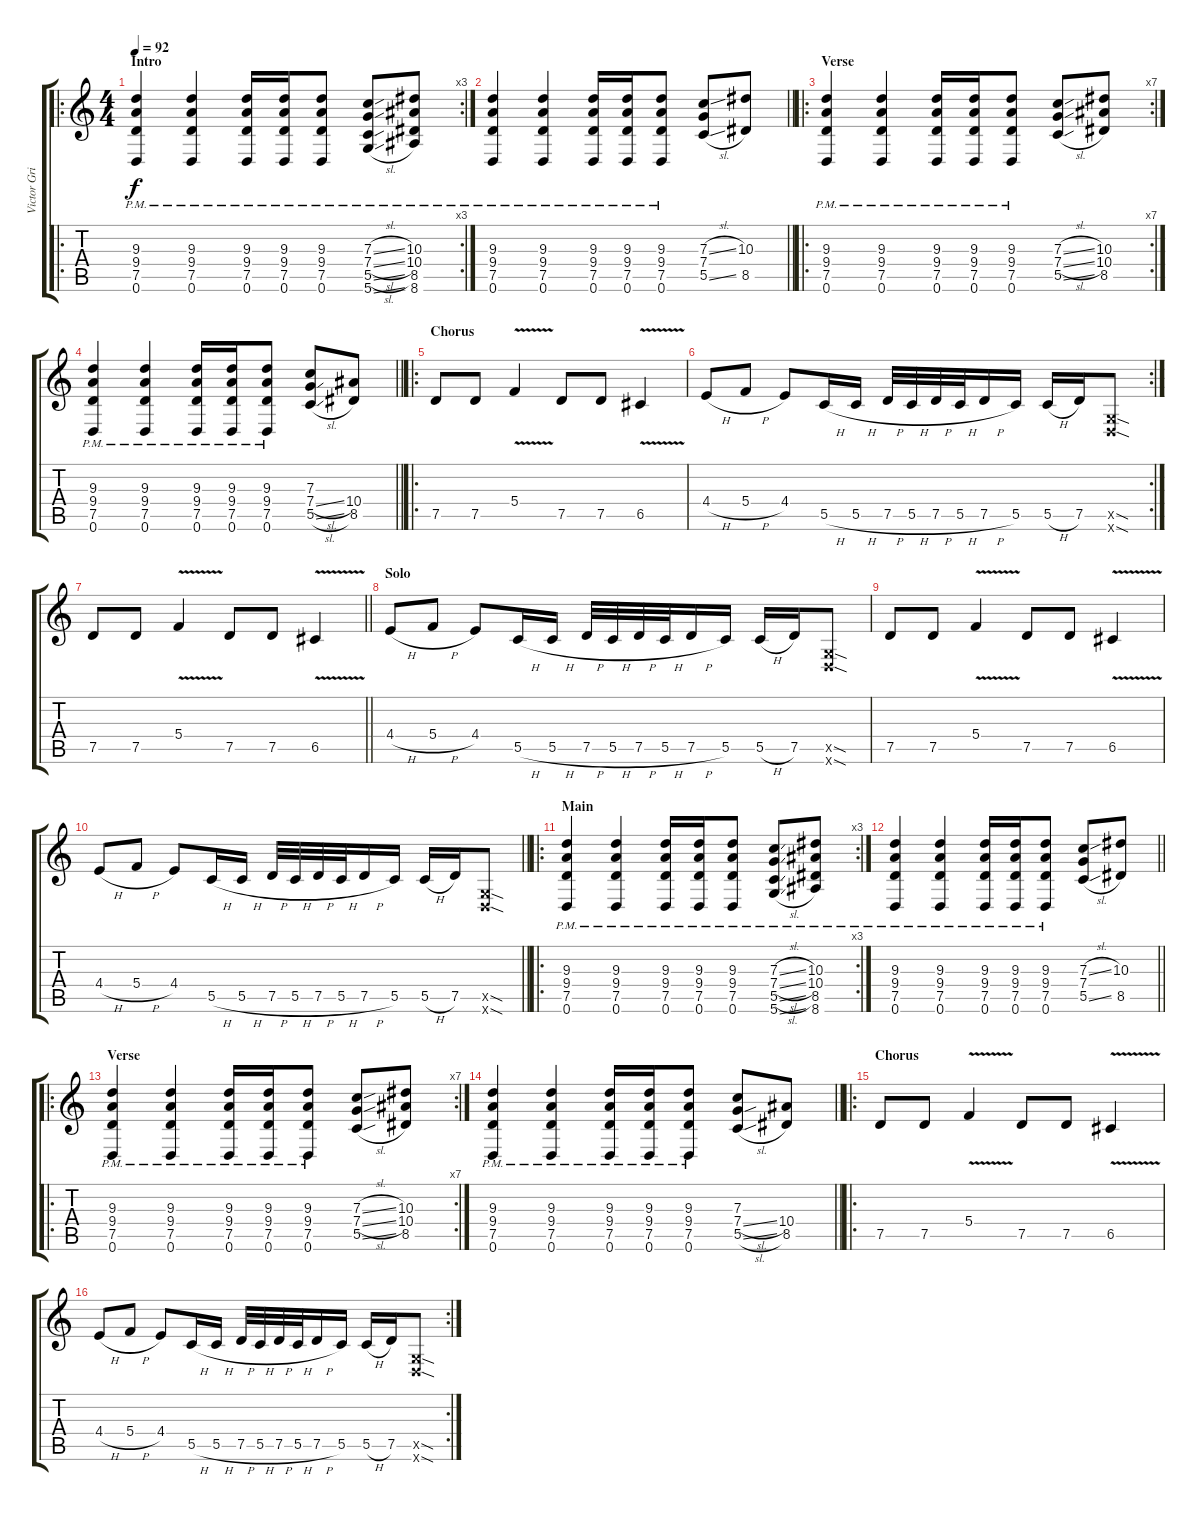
\track ("Victor Griffin" "Victor Gri") {instrument overdrivenguitar}
\staff {score tabs}
\tuning (D4 A3 F3 C3 G2 D2) {hide}
\ro
\rc 3
\ts (4 4)
\section ("" "Intro")
\tempo 92
\clef g2
\ks c
(9.3 9.4 7.5 0.6{pm}).4{dy f instrument overdrivenguitar} (9.3 9.4 7.5 0.6{pm}).4 (9.3 9.4 7.5 0.6{pm}).16 (9.3 9.4 7.5 0.6{pm}).16 (9.3 9.4 7.5 0.6{pm}).8 (7.3{sl} 7.4{sl} 5.5{sl} 5.6{sl pm}).8 (10.3 10.4 8.5 8.6{pm}).8 |
\barLineRight lightlight
(9.3 9.4 7.5 0.6{pm}).4 (9.3 9.4 7.5 0.6{pm}).4 (9.3 9.4 7.5 0.6{pm}).16 (9.3 9.4 7.5 0.6{pm}).16 (9.3 9.4 7.5 0.6{pm}).8 (7.3{sl} 7.4 5.5{sl}).8 (10.3 8.5).8 |
\ro
\rc 7
\section ("" "Verse")
(9.3 9.4 7.5 0.6{pm}).4 (9.3 9.4 7.5 0.6{pm}).4 (9.3 9.4 7.5 0.6{pm}).16 (9.3 9.4 7.5 0.6{pm}).16 (9.3 9.4 7.5 0.6{pm}).8 (7.3{sl} 7.4{sl} 5.5{sl}).8 (10.3 10.4 8.5).8 |
\barLineRight lightlight
(9.3 9.4 7.5 0.6{pm}).4 (9.3 9.4 7.5 0.6{pm}).4 (9.3 9.4 7.5 0.6{pm}).16 (9.3 9.4 7.5 0.6{pm}).16 (9.3 9.4 7.5 0.6{pm}).8 (7.3 7.4{sl} 5.5{sl}).8 (10.4 8.5).8 |
\ro
\section ("" "Chorus")
7.5.8 7.5.8 5.4{v}.4 7.5.8 7.5.8 6.5{v}.4 |
\rc 2
4.4{h}.8 5.4{h}.8 4.4.8 5.5{h}.16 5.5{h}.16 7.5{h}.32 5.5{h}.32 7.5{h}.32 5.5{h}.32 7.5{h}.16 5.5.16 5.5{h}.16 7.5.16 (0.5{sod x} 0.6{sod x}).8 |
\barLineRight lightlight
7.5.8 7.5.8 5.4{v}.4 7.5.8 7.5.8 6.5{v}.4 |
\section ("" "Solo")
4.4{h}.8 5.4{h}.8 4.4.8 5.5{h}.16 5.5{h}.16 7.5{h}.32 5.5{h}.32 7.5{h}.32 5.5{h}.32 7.5{h}.16 5.5.16 5.5{h}.16 7.5.16 (0.5{sod x} 0.6{sod x}).8 |
7.5.8 7.5.8 5.4{v}.4 7.5.8 7.5.8 6.5{v}.4 |
\barLineRight lightlight
4.4{h}.8 5.4{h}.8 4.4.8 5.5{h}.16 5.5{h}.16 7.5{h}.32 5.5{h}.32 7.5{h}.32 5.5{h}.32 7.5{h}.16 5.5.16 5.5{h}.16 7.5.16 (0.5{sod x} 0.6{sod x}).8 |
\ro
\rc 3
\section ("" "Main")
(9.3 9.4 7.5 0.6{pm}).4 (9.3 9.4 7.5 0.6{pm}).4 (9.3 9.4 7.5 0.6{pm}).16 (9.3 9.4 7.5 0.6{pm}).16 (9.3 9.4 7.5 0.6{pm}).8 (7.3{sl} 7.4{sl} 5.5{sl} 5.6{sl pm}).8 (10.3 10.4 8.5 8.6{pm}).8 |
\barLineRight lightlight
(9.3 9.4 7.5 0.6{pm}).4 (9.3 9.4 7.5 0.6{pm}).4 (9.3 9.4 7.5 0.6{pm}).16 (9.3 9.4 7.5 0.6{pm}).16 (9.3 9.4 7.5 0.6{pm}).8 (7.3{sl} 7.4 5.5{sl}).8 (10.3 8.5).8 |
\ro
\rc 7
\section ("" "Verse")
(9.3 9.4 7.5 0.6{pm}).4 (9.3 9.4 7.5 0.6{pm}).4 (9.3 9.4 7.5 0.6{pm}).16 (9.3 9.4 7.5 0.6{pm}).16 (9.3 9.4 7.5 0.6{pm}).8 (7.3{sl} 7.4{sl} 5.5{sl}).8 (10.3 10.4 8.5).8 |
\barLineRight lightlight
(9.3 9.4 7.5 0.6{pm}).4 (9.3 9.4 7.5 0.6{pm}).4 (9.3 9.4 7.5 0.6{pm}).16 (9.3 9.4 7.5 0.6{pm}).16 (9.3 9.4 7.5 0.6{pm}).8 (7.3 7.4{sl} 5.5{sl}).8 (10.4 8.5).8 |
\ro
\section ("" "Chorus")
7.5.8 7.5.8 5.4{v}.4 7.5.8 7.5.8 6.5{v}.4 |
\rc 2
4.4{h}.8 5.4{h}.8 4.4.8 5.5{h}.16 5.5{h}.16 7.5{h}.32 5.5{h}.32 7.5{h}.32 5.5{h}.32 7.5{h}.16 5.5.16 5.5{h}.16 7.5.16 (0.5{sod x} 0.6{sod x}).8
